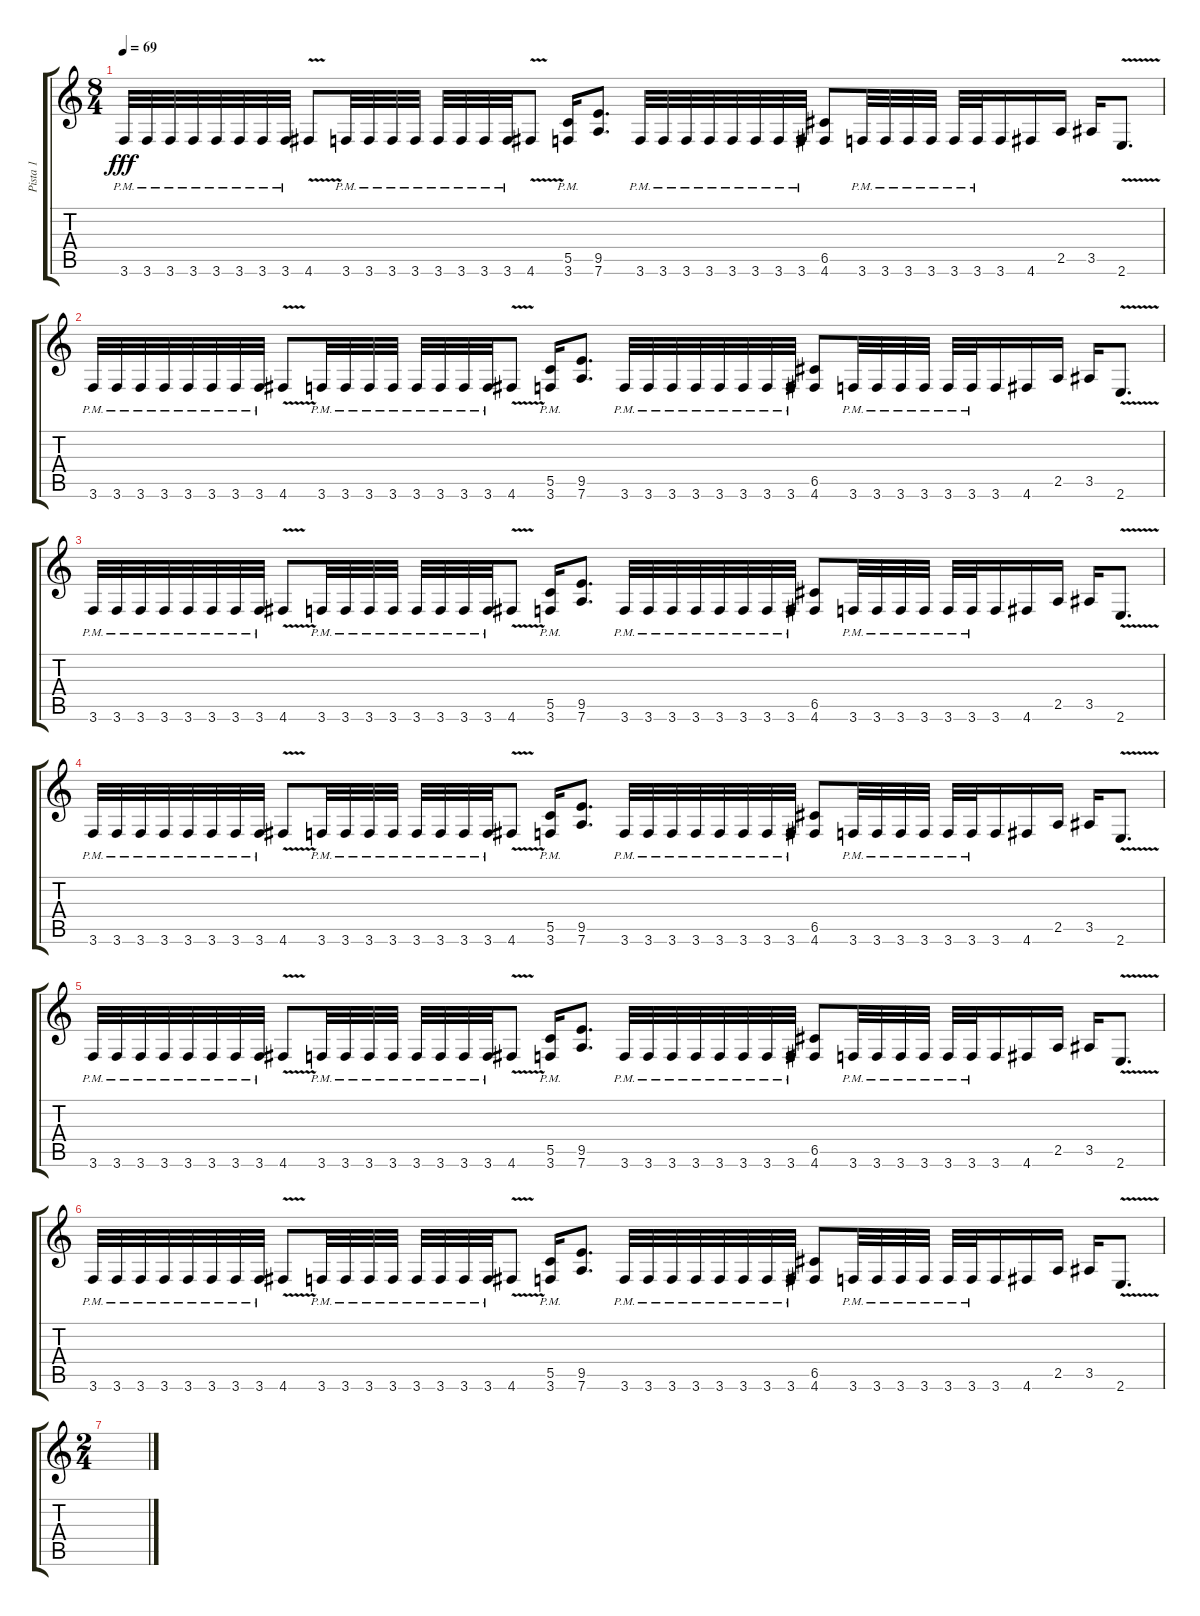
\track ("Pista 1" "Pista 1") {instrument distortionguitar}
\staff {score tabs}
\tuning (D4 A3 F3 C3 G2 D2) {hide}
\ts (8 4)
\tempo 69
\clef g2
\ks c
3.6{pm}.32{dy fff} 3.6{pm}.32 3.6{pm}.32 3.6{pm}.32 3.6{pm}.32 3.6{pm}.32 3.6{pm}.32 3.6{pm}.32 4.6{v}.8 3.6{pm}.32 3.6{pm}.32 3.6{pm}.32 3.6{pm}.32 3.6{pm}.32 3.6{pm}.32 3.6{pm}.32 3.6{pm}.32 4.6{v}.8 (5.5{pm} 3.6{pm}).16 (9.5 7.6).8{d} 3.6{pm}.32 3.6{pm}.32 3.6{pm}.32 3.6{pm}.32 3.6{pm}.32 3.6{pm}.32 3.6{pm}.32 3.6{pm}.32 (6.5 4.6).8 3.6{pm}.32 3.6{pm}.32 3.6{pm}.32 3.6{pm}.32 3.6{pm}.32 3.6{pm}.32 3.6.16 4.6.16 2.5.16 3.5.16 2.6{v}.8{d} |
3.6{pm}.32 3.6{pm}.32 3.6{pm}.32 3.6{pm}.32 3.6{pm}.32 3.6{pm}.32 3.6{pm}.32 3.6{pm}.32 4.6{v}.8 3.6{pm}.32 3.6{pm}.32 3.6{pm}.32 3.6{pm}.32 3.6{pm}.32 3.6{pm}.32 3.6{pm}.32 3.6{pm}.32 4.6{v}.8 (5.5{pm} 3.6{pm}).16 (9.5 7.6).8{d} 3.6{pm}.32 3.6{pm}.32 3.6{pm}.32 3.6{pm}.32 3.6{pm}.32 3.6{pm}.32 3.6{pm}.32 3.6{pm}.32 (6.5 4.6).8 3.6{pm}.32 3.6{pm}.32 3.6{pm}.32 3.6{pm}.32 3.6{pm}.32 3.6{pm}.32 3.6.16 4.6.16 2.5.16 3.5.16 2.6{v}.8{d} |
3.6{pm}.32 3.6{pm}.32 3.6{pm}.32 3.6{pm}.32 3.6{pm}.32 3.6{pm}.32 3.6{pm}.32 3.6{pm}.32 4.6{v}.8 3.6{pm}.32 3.6{pm}.32 3.6{pm}.32 3.6{pm}.32 3.6{pm}.32 3.6{pm}.32 3.6{pm}.32 3.6{pm}.32 4.6{v}.8 (5.5{pm} 3.6{pm}).16 (9.5 7.6).8{d} 3.6{pm}.32 3.6{pm}.32 3.6{pm}.32 3.6{pm}.32 3.6{pm}.32 3.6{pm}.32 3.6{pm}.32 3.6{pm}.32 (6.5 4.6).8 3.6{pm}.32 3.6{pm}.32 3.6{pm}.32 3.6{pm}.32 3.6{pm}.32 3.6{pm}.32 3.6.16 4.6.16 2.5.16 3.5.16 2.6{v}.8{d} |
3.6{pm}.32 3.6{pm}.32 3.6{pm}.32 3.6{pm}.32 3.6{pm}.32 3.6{pm}.32 3.6{pm}.32 3.6{pm}.32 4.6{v}.8 3.6{pm}.32 3.6{pm}.32 3.6{pm}.32 3.6{pm}.32 3.6{pm}.32 3.6{pm}.32 3.6{pm}.32 3.6{pm}.32 4.6{v}.8 (5.5{pm} 3.6{pm}).16 (9.5 7.6).8{d} 3.6{pm}.32 3.6{pm}.32 3.6{pm}.32 3.6{pm}.32 3.6{pm}.32 3.6{pm}.32 3.6{pm}.32 3.6{pm}.32 (6.5 4.6).8 3.6{pm}.32 3.6{pm}.32 3.6{pm}.32 3.6{pm}.32 3.6{pm}.32 3.6{pm}.32 3.6.16 4.6.16 2.5.16 3.5.16 2.6{v}.8{d} |
3.6{pm}.32 3.6{pm}.32 3.6{pm}.32 3.6{pm}.32 3.6{pm}.32 3.6{pm}.32 3.6{pm}.32 3.6{pm}.32 4.6{v}.8 3.6{pm}.32 3.6{pm}.32 3.6{pm}.32 3.6{pm}.32 3.6{pm}.32 3.6{pm}.32 3.6{pm}.32 3.6{pm}.32 4.6{v}.8 (5.5{pm} 3.6{pm}).16 (9.5 7.6).8{d} 3.6{pm}.32 3.6{pm}.32 3.6{pm}.32 3.6{pm}.32 3.6{pm}.32 3.6{pm}.32 3.6{pm}.32 3.6{pm}.32 (6.5 4.6).8 3.6{pm}.32 3.6{pm}.32 3.6{pm}.32 3.6{pm}.32 3.6{pm}.32 3.6{pm}.32 3.6.16 4.6.16 2.5.16 3.5.16 2.6{v}.8{d} |
3.6{pm}.32 3.6{pm}.32 3.6{pm}.32 3.6{pm}.32 3.6{pm}.32 3.6{pm}.32 3.6{pm}.32 3.6{pm}.32 4.6{v}.8 3.6{pm}.32 3.6{pm}.32 3.6{pm}.32 3.6{pm}.32 3.6{pm}.32 3.6{pm}.32 3.6{pm}.32 3.6{pm}.32 4.6{v}.8 (5.5{pm} 3.6{pm}).16 (9.5 7.6).8{d} 3.6{pm}.32 3.6{pm}.32 3.6{pm}.32 3.6{pm}.32 3.6{pm}.32 3.6{pm}.32 3.6{pm}.32 3.6{pm}.32 (6.5 4.6).8 3.6{pm}.32 3.6{pm}.32 3.6{pm}.32 3.6{pm}.32 3.6{pm}.32 3.6{pm}.32 3.6.16 4.6.16 2.5.16 3.5.16 2.6{v}.8{d} |
\ts (2 4)
